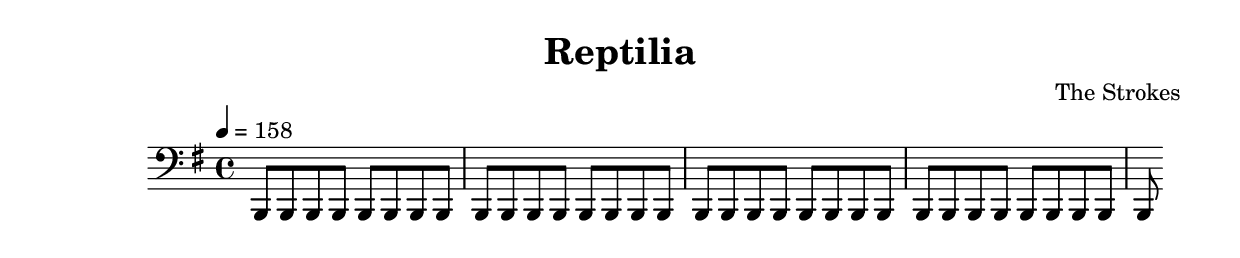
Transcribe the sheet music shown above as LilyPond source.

\header {
  title = "Reptilia"
  composer = "The Strokes"
}

bassNotes = \relative c, {
  \time 4/4
  \clef bass
  \key e \minor
  \tempo 4 = 158

  b8 b b b b b b b b b b b b b b b b b b b b b b b b b b b b b b b b
}

\score {
  \new Score \with {midiInstrument = #"electric bass (finger)"} {
    \bassNotes
  }

  \layout {}
  \midi {}
}